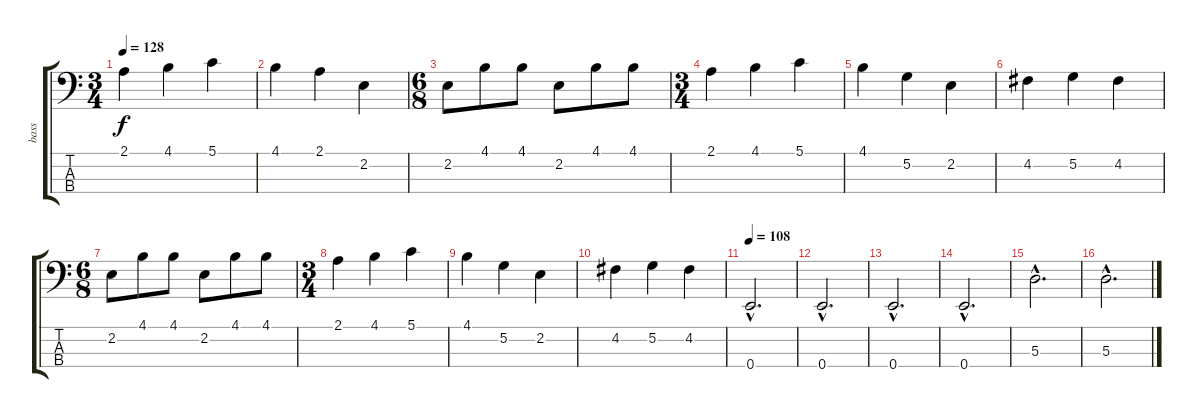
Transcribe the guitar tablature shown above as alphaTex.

\track ("bass" "bass") {instrument electricbassfinger}
\staff {score tabs}
\tuning (G2 D2 A1 E1) {hide}
\ts (3 4)
\tempo 128
\clef f4
\ks c
2.1.4{dy f} 4.1.4 5.1.4 |
4.1.4 2.1.4 2.2.4 |
\ts (6 8)
2.2.8 4.1.8 4.1.8 2.2.8 4.1.8 4.1.8 |
\ts (3 4)
2.1.4 4.1.4 5.1.4 |
4.1.4 5.2.4 2.2.4 |
4.2.4 5.2.4 4.2.4 |
\ts (6 8)
2.2.8 4.1.8 4.1.8 2.2.8 4.1.8 4.1.8 |
\ts (3 4)
2.1.4 4.1.4 5.1.4 |
4.1.4 5.2.4 2.2.4 |
4.2.4 5.2.4 4.2.4 |
\tempo 108
0.4{hac}.2{d} |
0.4{hac}.2{d} |
0.4{hac}.2{d} |
0.4{hac}.2{d} |
5.3{hac}.2{d} |
5.3{hac}.2{d}
